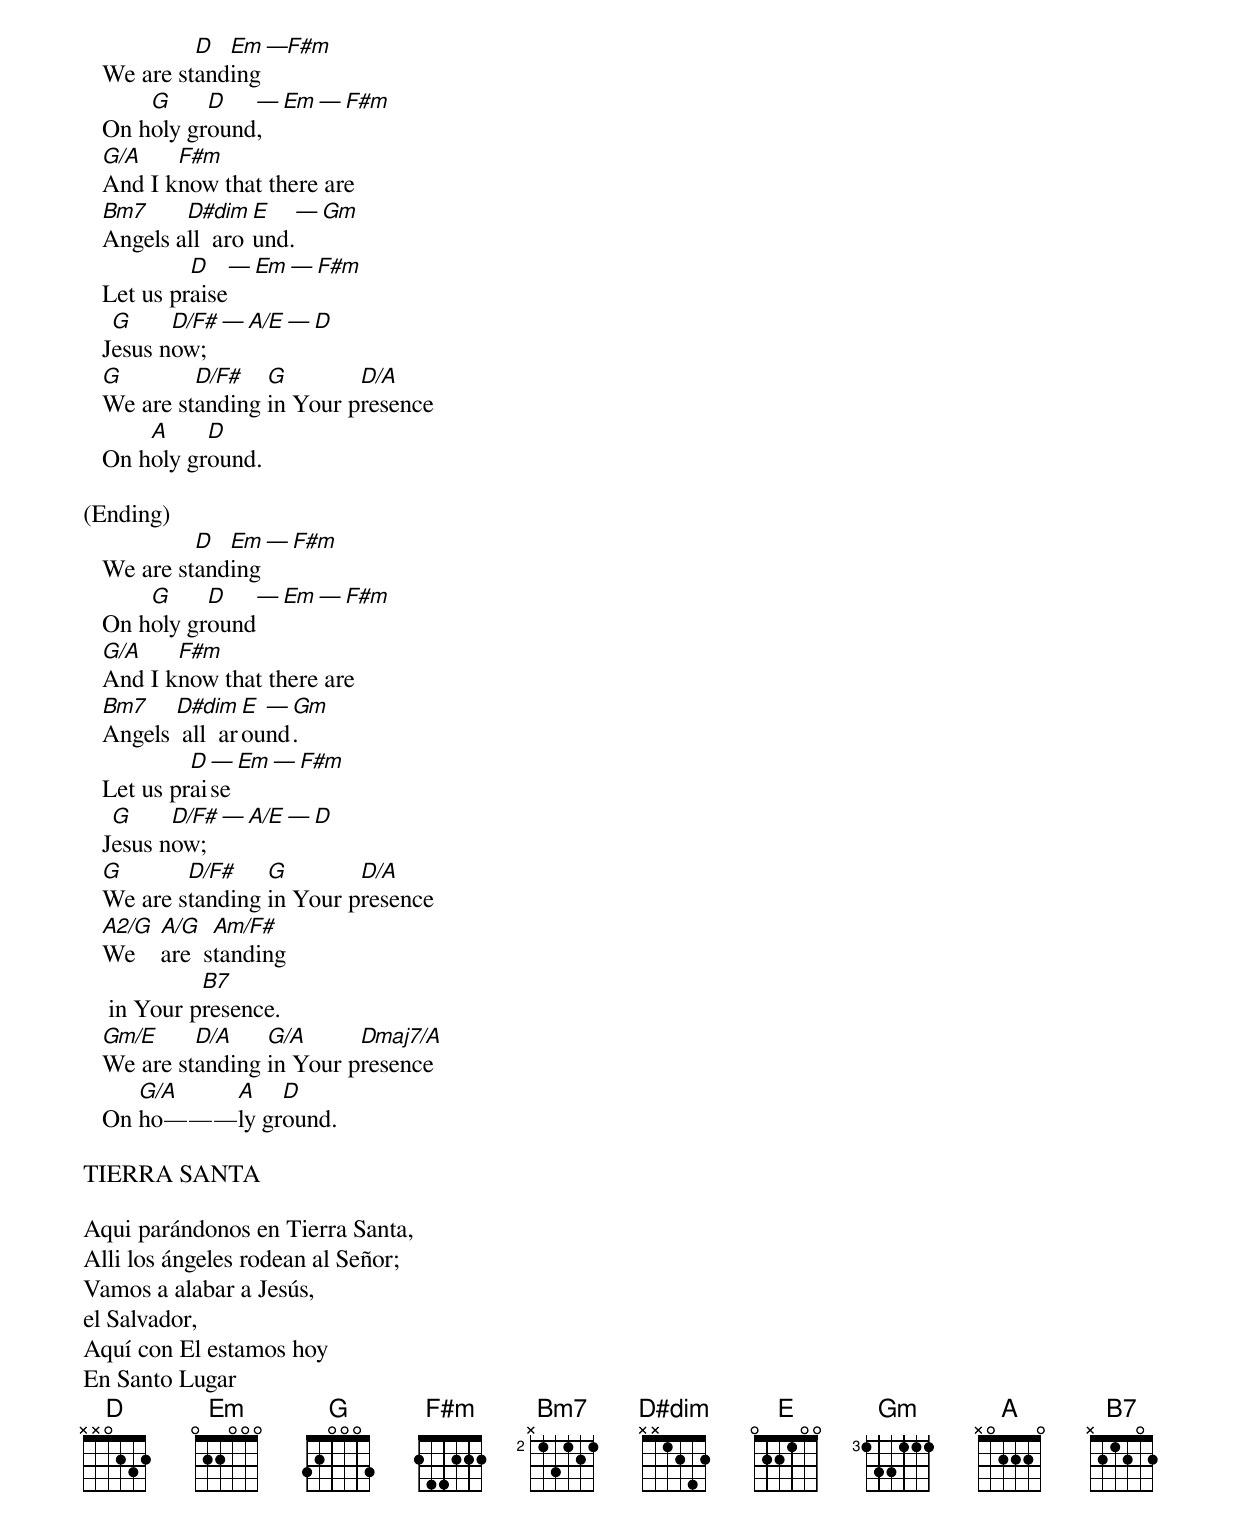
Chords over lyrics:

            D  Em  —F#m
   We are standing
       G     D   — Em — F#m
   On holy ground,
   G/A    F#m
   And I know that there are
   Bm7     D#dim  E   — Gm
   Angels all  around.
            D   — Em — F#m
   Let us praise
    G     D/F#  — A/E — D
   Jesus now;
   G        D/F#   G        D/A
   We are standing in Your presence
       A     D
   On holy ground.

(Ending)
            D  Em   — F#m
   We are standing
       G     D   — Em — F#m
   On holy ground
   G/A    F#m
   And I know that there are
   Bm7    D#dim   E — Gm
   Angels  all  around.
            D — Em — F#m
   Let us praise
    G     D/F#  — A/E — D
   Jesus now;
   G       D/F#    G        D/A
   We are standing in Your presence
   A2/G  A/G   Am/F#
   We    are  standing
             B7
    in Your presence.
   Gm/E     D/A    G/A      Dmaj7/A
   We are standing in Your presence
      G/A  A    D
   On ho———ly ground.

TIERRA SANTA

Aqui parándonos en Tierra Santa,
Alli los ángeles rodean al Señor;
Vamos a alabar a Jesús,
el Salvador,
Aquí con El estamos hoy
En Santo Lugar
